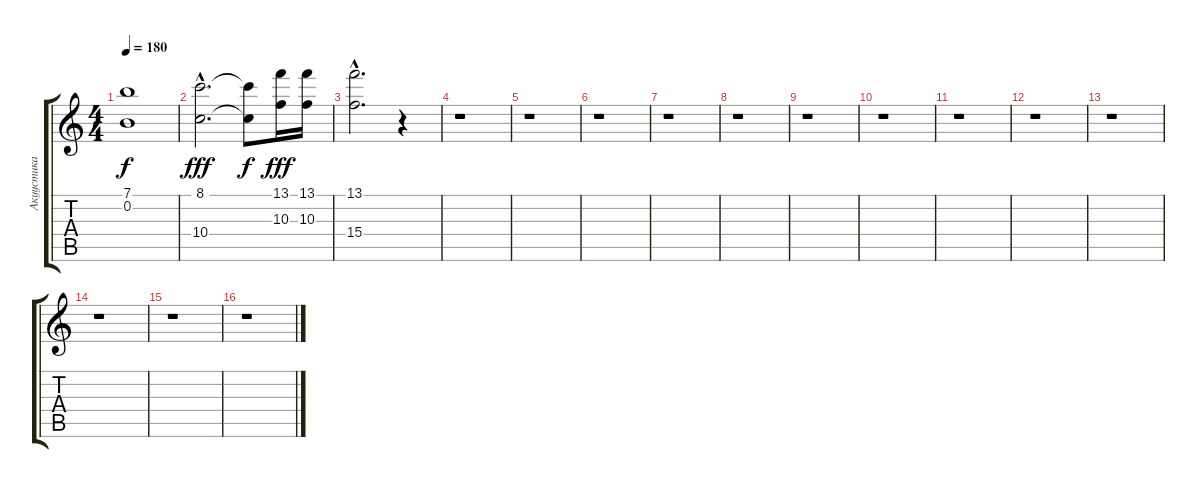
\track ("Акуустика" "Акуустика") {instrument acousticguitarsteel}
\staff {score tabs}
\tuning (E4 B3 G3 D3 A2 E2) {hide}
\ts (4 4)
\tempo 180
\clef g2
\ks c
(7.1 0.2).1{dy f} |
(8.1{hac} 10.4{hac}).2{d dy fff} (8.1{t} 10.4{t}).8{dy f} (13.1 10.3).16{dy fff} (13.1 10.3).16 |
(13.1{hac} 15.4{hac}).2{d} r.4 |
r.1 |
r.1 |
r.1 |
r.1 |
r.1 |
r.1 |
r.1 |
r.1 |
r.1 |
r.1 |
r.1 |
r.1 |
r.1
